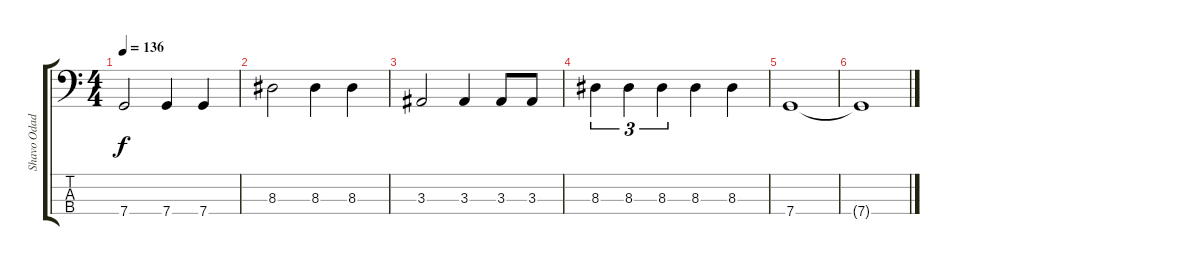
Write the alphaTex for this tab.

\track ("Shavo Odadjian (bass)" "Shavo Odad") {instrument electricbasspick}
\staff {score tabs}
\tuning (F2 C2 G1 C1) {hide}
\ts (4 4)
\tempo 136
\clef f4
\ks c
7.4.2{dy f} 7.4.4 7.4.4 |
8.3.2 8.3.4 8.3.4 |
3.3.2 3.3.4 3.3.8 3.3.8 |
8.3.4{tu (3 2)} 8.3.4{tu (3 2)} 8.3.4{tu (3 2)} 8.3.4 8.3.4 |
7.4.1 |
7.4{t}.1
